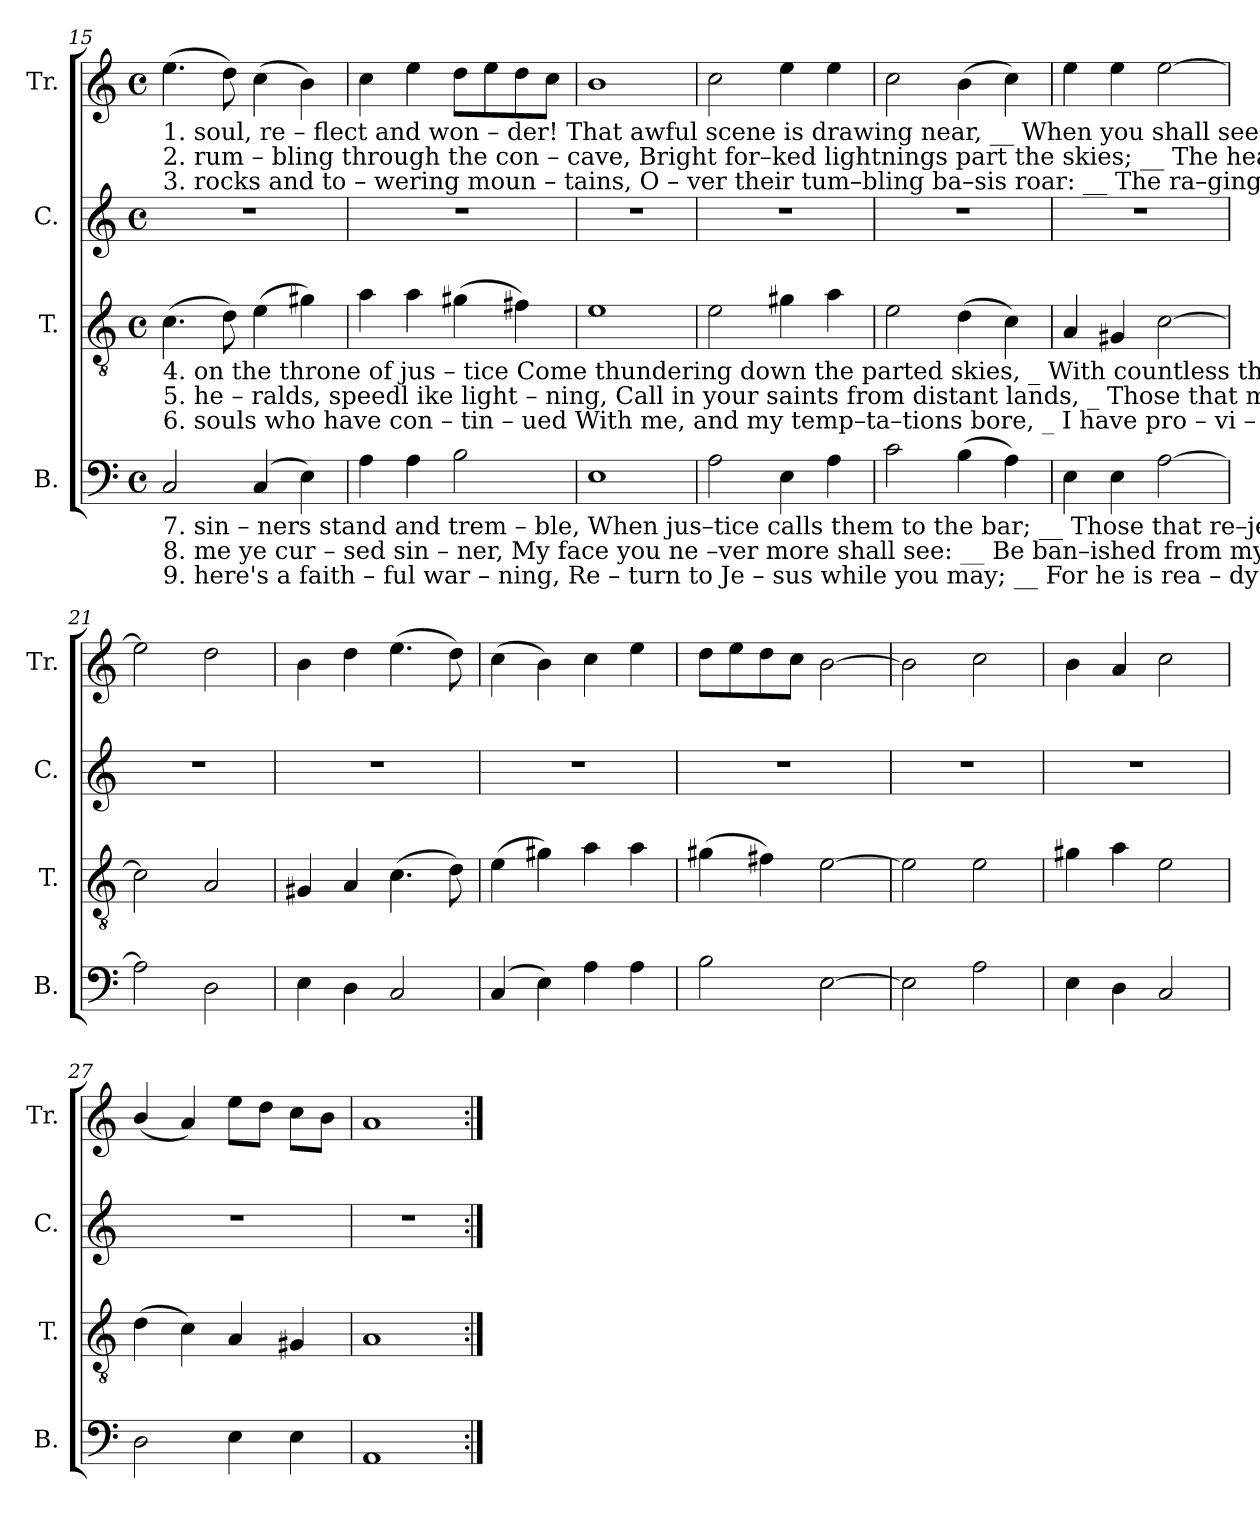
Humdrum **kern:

**kern	**kern	**kern	**kern
*part4	*part3	*part2	*part1
*staff4	*staff3	*staff2	*staff1
*I"B.	*I"T.	*I"C.	*I"Tr.
*I'B.	*I'T.	*I'C.	*I'Tr.
!!LO:LB:g=z
*clefF4	*clefGv2	*clefG2	*clefG2
*k[]	*k[]	*k[]	*k[]
*M4/4	*M4/4	*M4/4	*M4/4
*met(c)	*met(c)	*met(c)	*met(c)
=15	=15	=15	=15
!	!	!	!LO:TX:b:t=1. soul,    re     –    flect  and   won     –      der!   That   awful  scene  is     drawing  near, __  When  you shall  see   that    great  trans –  ac   –    tion,  __  When  Christ in judg–ment  shall  ap – pear.
!	!	!	!LO:TX:b:t=2. rum – bling    through  the  con     –    cave,   Bright for–ked lightnings part the skies; __ The  heav'ns  a  sha – king,   earth  a       qua     –     king,  __ The  gloomy  sight  at – tracts  mine   eyes.
!	!	!	!LO:TX:b:t=3. rocks  and      to – wering  moun   –    tains,   O – ver  their  tum–bling  ba–sis   roar&colon; __  The  ra–ging      o  –  cean    in     com – mo     –      tion ___ Is   hovering  round  her  frigh – ted   shore.
!	!LO:TX:b:t=4.  on      the        throne  of   jus        –       tice   Come thundering  down the parted skies, _  With  countless  throngs  of   shining     an       –      gels ___  With  Hal–le–lu –jahs,    shout   for      joy.	!	!
!	!LO:TX:b:t=5. he  – ralds,      speedl  ike  light     –       ning,  Call  in  your  saints  from  distant  lands, _ Those  that  my blood  from    hell  hath  ran      –   somed, __  Whose  names in  life’s  fair  book  do  stand.	!	!
!	!LO:TX:b:t=6.  souls  who      have    con – tin     –       ued   With  me,  and  my  temp–ta–tions  bore, _    I      have  pro – vi – ded     you   a       king    –      dom, __    To     reign  with  me   for – ev – er   more.	!	!
!LO:TX:b:t=7.  sin   –   ners    stand  and  trem     –      ble,   When  jus–tice  calls  them  to  the  bar; __  Those that re–ject     his        offered      mer     –     cy. ___   Their  ev – er–las–ting  doom  to      hear ?	!	!	!
!LO:TX:b:t=8.  me        ye       cur – sed    sin        –      ner,    My    face  you  ne –ver  more shall see&colon; __   Be  ban–ished  from  my       peaceful    pre      –   sence, __   To  endless  woe   and     mi  –  se   –   ry.	!	!	!
!LO:TX:b:t=9. here's    a         faith – ful    war     –      ning,   Re – turn   to   Je – sus   while you  may; __  For  he  is   rea    –   dy        to   for  –  give            you, ___   Or  else  you  must  de – part  a   –   way.	!	!	!
2C!/	(4.c!\	1r	(4.ee!\
.	8d!\)	.	8dd!\)
(4C!/	(4e!\	.	(4cc!\
4E!\)	4g#X!\)	.	4b!\)
=16	=16	=16	=16
4A!\	4a!\	1r	4cc!\
4A!\	4a!\	.	4ee!\
2B!\	(4g#X!\	.	8dd!\L
.	.	.	8ee!\
.	4f#X!\)	.	8dd!\
.	.	.	8cc!\J
=17	=17	=17	=17
1E!	1e!	1r	1b!
=18	=18	=18	=18
2A!\	2e!\	1r	2cc!\
4E!\	4g#X!\	.	4ee!\
4A!\	4a!\	.	4ee!\
=19	=19	=19	=19
2c!\	2e!\	1r	2cc!\
(4B!\	(4d!\	.	(4b!\
4A!\)	4c!\)	.	4cc!\)
=20	=20	=20	=20
4E!\	4A!/	1r	4ee!\
4E!\	4G#X!/	.	4ee!\
[2A!\	[2c!\	.	[2ee!\
=21	=21	=21	=21
2A!\]	2c!\]	1r	2ee!\]
2D!\	2A!/	.	2dd!\
=22	=22	=22	=22
4E!\	4G#X!/	1r	4b!\
4D!\	4A!/	.	4dd!\
2C!/	(4.c!\	.	(4.ee!\
.	8d!\)	.	8dd!\)
=23	=23	=23	=23
(4C!/	(4e!\	1r	(4cc!\
4E!\)	4g#X!\)	.	4b!\)
4A!\	4a!\	.	4cc!\
4A!\	4a!\	.	4ee!\
=24	=24	=24	=24
2B!\	(4g#X!\	1r	8dd!\L
.	.	.	8ee!\
.	4f#X!\)	.	8dd!\
.	.	.	8cc!\J
[2E!\	[2e!\	.	[2b!\
=25	=25	=25	=25
2E!\]	2e!\]	1r	2b!\]
2A!\	2e!\	.	2cc!\
=26	=26	=26	=26
4E!\	4g#X!\	1r	4b!\
4D!\	4a!\	.	4a!/
2C!/	2e!\	.	2cc!\
=27	=27	=27	=27
2D!\	(4d!\	1r	(4b!/
.	4c!\)	.	4a!/)
4E!\	4A!/	.	8ee!\L
.	.	.	8dd!\J
4E!\	4G#X!/	.	8cc!\L
.	.	.	8b!\J
=28	=28	=28	=28
1AA!	1A!	1r	1a!
=:|!	=:|!	=:|!	=:|!
*-	*-	*-	*-
